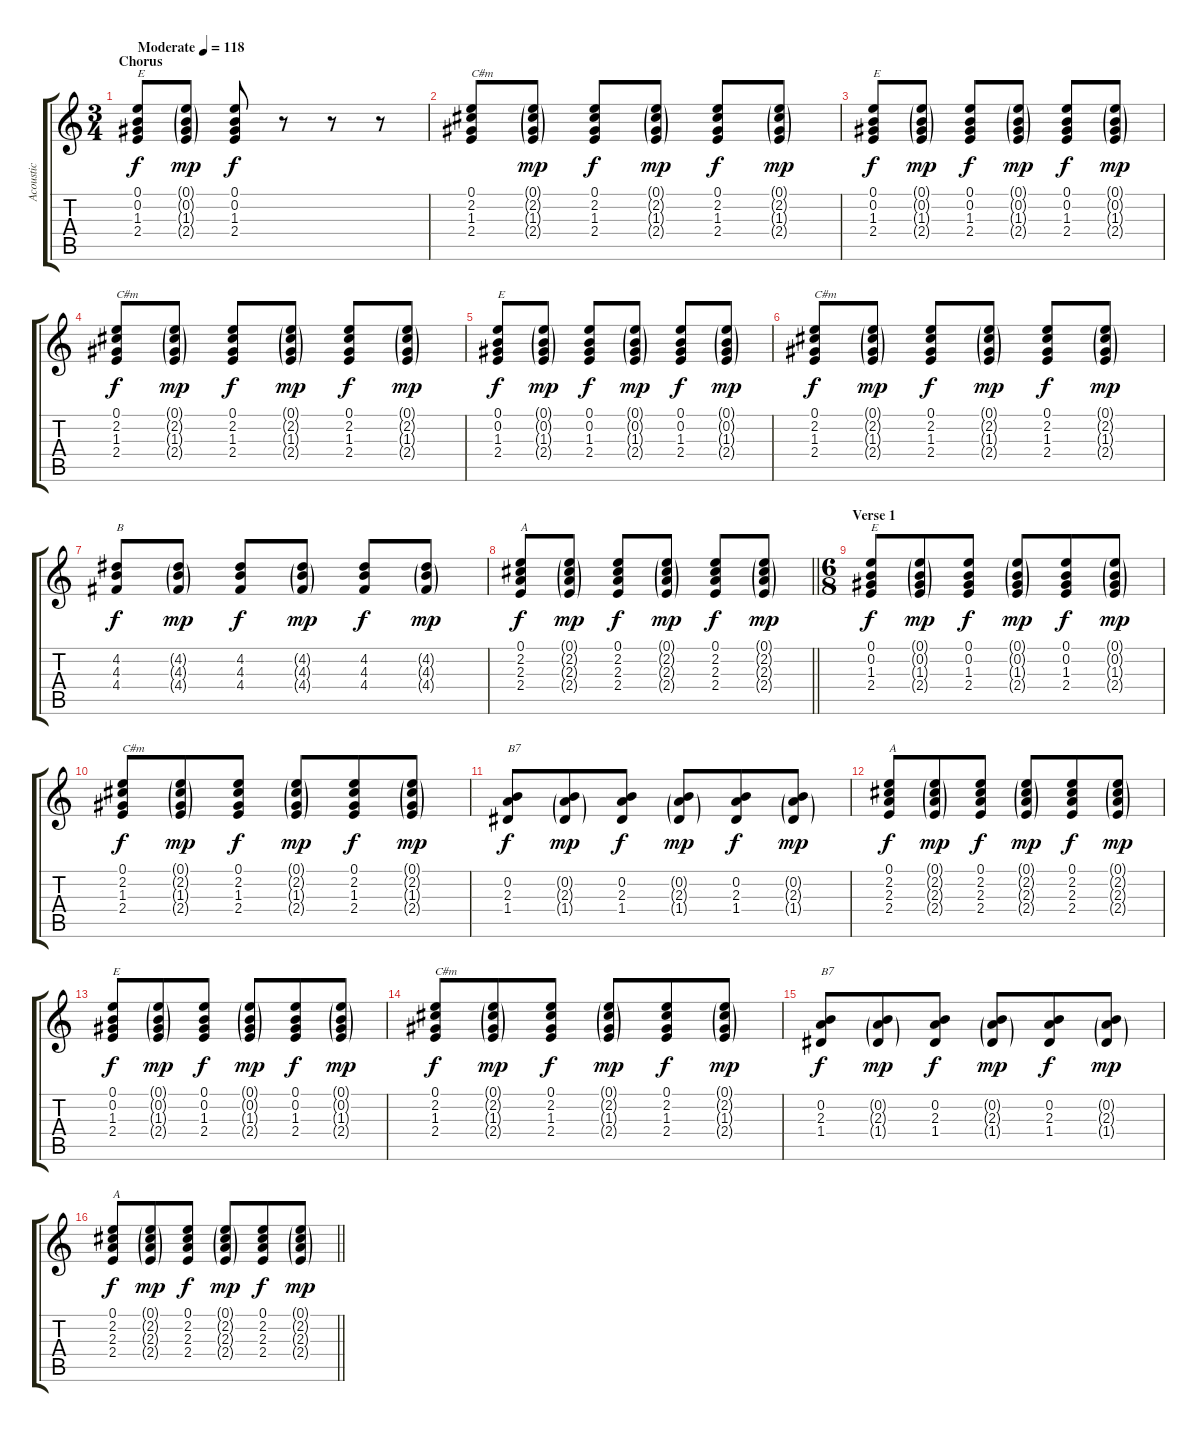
\track ("Acoustic" "Acoustic") {instrument acousticguitarsteel}
\staff {score tabs}
\tuning (E4 B3 G3 D3 A2 E2) {hide}
\ts (3 4)
\section ("" "Chorus")
\tempo (118 "Moderate")
\clef g2
\ks c
(0.1 0.2 1.3 2.4).8{txt "E" dy f instrument acousticguitarsteel} (0.1{g} 0.2{g} 1.3{g} 2.4{g}).8{dy mp} (0.1 0.2 1.3 2.4).8{dy f} r.8 r.8 r.8 |
(0.1 2.2 1.3 2.4).8{txt "C#m"} (0.1{g} 2.2{g} 1.3{g} 2.4{g}).8{dy mp} (0.1 2.2 1.3 2.4).8{dy f} (0.1{g} 2.2{g} 1.3{g} 2.4{g}).8{dy mp} (0.1 2.2 1.3 2.4).8{dy f} (0.1{g} 2.2{g} 1.3{g} 2.4{g}).8{dy mp} |
(0.1 0.2 1.3 2.4).8{txt "E" dy f} (0.1{g} 0.2{g} 1.3{g} 2.4{g}).8{dy mp} (0.1 0.2 1.3 2.4).8{dy f} (0.1{g} 0.2{g} 1.3{g} 2.4{g}).8{dy mp} (0.1 0.2 1.3 2.4).8{dy f} (0.1{g} 0.2{g} 1.3{g} 2.4{g}).8{dy mp} |
(0.1 2.2 1.3 2.4).8{txt "C#m" dy f} (0.1{g} 2.2{g} 1.3{g} 2.4{g}).8{dy mp} (0.1 2.2 1.3 2.4).8{dy f} (0.1{g} 2.2{g} 1.3{g} 2.4{g}).8{dy mp} (0.1 2.2 1.3 2.4).8{dy f} (0.1{g} 2.2{g} 1.3{g} 2.4{g}).8{dy mp} |
(0.1 0.2 1.3 2.4).8{txt "E" dy f} (0.1{g} 0.2{g} 1.3{g} 2.4{g}).8{dy mp} (0.1 0.2 1.3 2.4).8{dy f} (0.1{g} 0.2{g} 1.3{g} 2.4{g}).8{dy mp} (0.1 0.2 1.3 2.4).8{dy f} (0.1{g} 0.2{g} 1.3{g} 2.4{g}).8{dy mp} |
(0.1 2.2 1.3 2.4).8{txt "C#m" dy f} (0.1{g} 2.2{g} 1.3{g} 2.4{g}).8{dy mp} (0.1 2.2 1.3 2.4).8{dy f} (0.1{g} 2.2{g} 1.3{g} 2.4{g}).8{dy mp} (0.1 2.2 1.3 2.4).8{dy f} (0.1{g} 2.2{g} 1.3{g} 2.4{g}).8{dy mp} |
(4.2 4.3 4.4).8{txt "B" dy f} (4.2{g} 4.3{g} 4.4{g}).8{dy mp} (4.2 4.3 4.4).8{dy f} (4.2{g} 4.3{g} 4.4{g}).8{dy mp} (4.2 4.3 4.4).8{dy f} (4.2{g} 4.3{g} 4.4{g}).8{dy mp} |
\barLineRight lightlight
(0.1 2.2 2.3 2.4).8{txt "A" dy f} (0.1{g} 2.2{g} 2.3{g} 2.4{g}).8{dy mp} (0.1 2.2 2.3 2.4).8{dy f} (0.1{g} 2.2{g} 2.3{g} 2.4{g}).8{dy mp} (0.1 2.2 2.3 2.4).8{dy f} (0.1{g} 2.2{g} 2.3{g} 2.4{g}).8{dy mp} |
\ts (6 8)
\section ("" "Verse 1")
(0.1 0.2 1.3 2.4).8{txt "E" dy f} (0.1{g} 0.2{g} 1.3{g} 2.4{g}).8{dy mp} (0.1 0.2 1.3 2.4).8{dy f} (0.1{g} 0.2{g} 1.3{g} 2.4{g}).8{dy mp} (0.1 0.2 1.3 2.4).8{dy f} (0.1{g} 0.2{g} 1.3{g} 2.4{g}).8{dy mp} |
(0.1 2.2 1.3 2.4).8{txt "C#m" dy f} (0.1{g} 2.2{g} 1.3{g} 2.4{g}).8{dy mp} (0.1 2.2 1.3 2.4).8{dy f} (0.1{g} 2.2{g} 1.3{g} 2.4{g}).8{dy mp} (0.1 2.2 1.3 2.4).8{dy f} (0.1{g} 2.2{g} 1.3{g} 2.4{g}).8{dy mp} |
(0.2 2.3 1.4).8{txt "B7" dy f} (0.2{g} 2.3{g} 1.4{g}).8{dy mp} (0.2 2.3 1.4).8{dy f} (0.2{g} 2.3{g} 1.4{g}).8{dy mp} (0.2 2.3 1.4).8{dy f} (0.2{g} 2.3{g} 1.4{g}).8{dy mp} |
(0.1 2.2 2.3 2.4).8{txt "A" dy f} (0.1{g} 2.2{g} 2.3{g} 2.4{g}).8{dy mp} (0.1 2.2 2.3 2.4).8{dy f} (0.1{g} 2.2{g} 2.3{g} 2.4{g}).8{dy mp} (0.1 2.2 2.3 2.4).8{dy f} (0.1{g} 2.2{g} 2.3{g} 2.4{g}).8{dy mp} |
(0.1 0.2 1.3 2.4).8{txt "E" dy f} (0.1{g} 0.2{g} 1.3{g} 2.4{g}).8{dy mp} (0.1 0.2 1.3 2.4).8{dy f} (0.1{g} 0.2{g} 1.3{g} 2.4{g}).8{dy mp} (0.1 0.2 1.3 2.4).8{dy f} (0.1{g} 0.2{g} 1.3{g} 2.4{g}).8{dy mp} |
(0.1 2.2 1.3 2.4).8{txt "C#m" dy f} (0.1{g} 2.2{g} 1.3{g} 2.4{g}).8{dy mp} (0.1 2.2 1.3 2.4).8{dy f} (0.1{g} 2.2{g} 1.3{g} 2.4{g}).8{dy mp} (0.1 2.2 1.3 2.4).8{dy f} (0.1{g} 2.2{g} 1.3{g} 2.4{g}).8{dy mp} |
(0.2 2.3 1.4).8{txt "B7" dy f} (0.2{g} 2.3{g} 1.4{g}).8{dy mp} (0.2 2.3 1.4).8{dy f} (0.2{g} 2.3{g} 1.4{g}).8{dy mp} (0.2 2.3 1.4).8{dy f} (0.2{g} 2.3{g} 1.4{g}).8{dy mp} |
\barLineRight lightlight
(0.1 2.2 2.3 2.4).8{txt "A" dy f} (0.1{g} 2.2{g} 2.3{g} 2.4{g}).8{dy mp} (0.1 2.2 2.3 2.4).8{dy f} (0.1{g} 2.2{g} 2.3{g} 2.4{g}).8{dy mp} (0.1 2.2 2.3 2.4).8{dy f} (0.1{g} 2.2{g} 2.3{g} 2.4{g}).8{dy mp}
